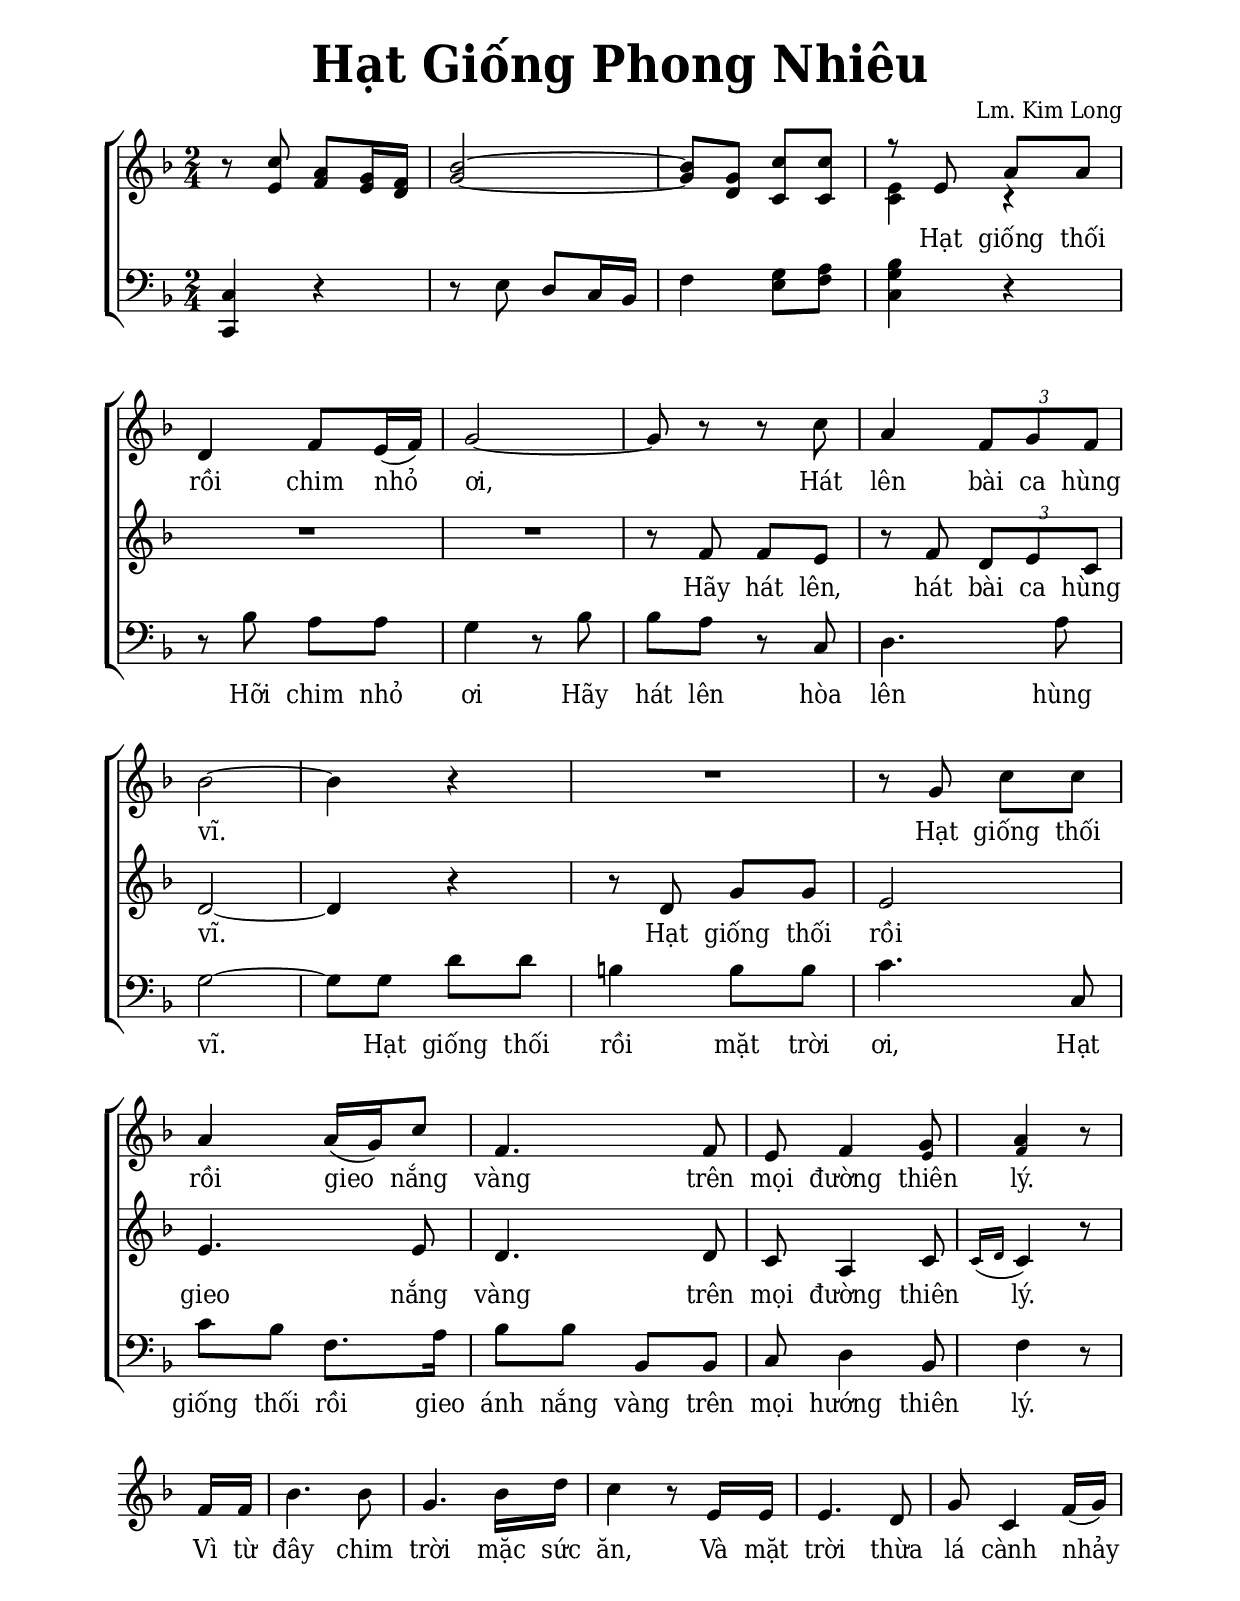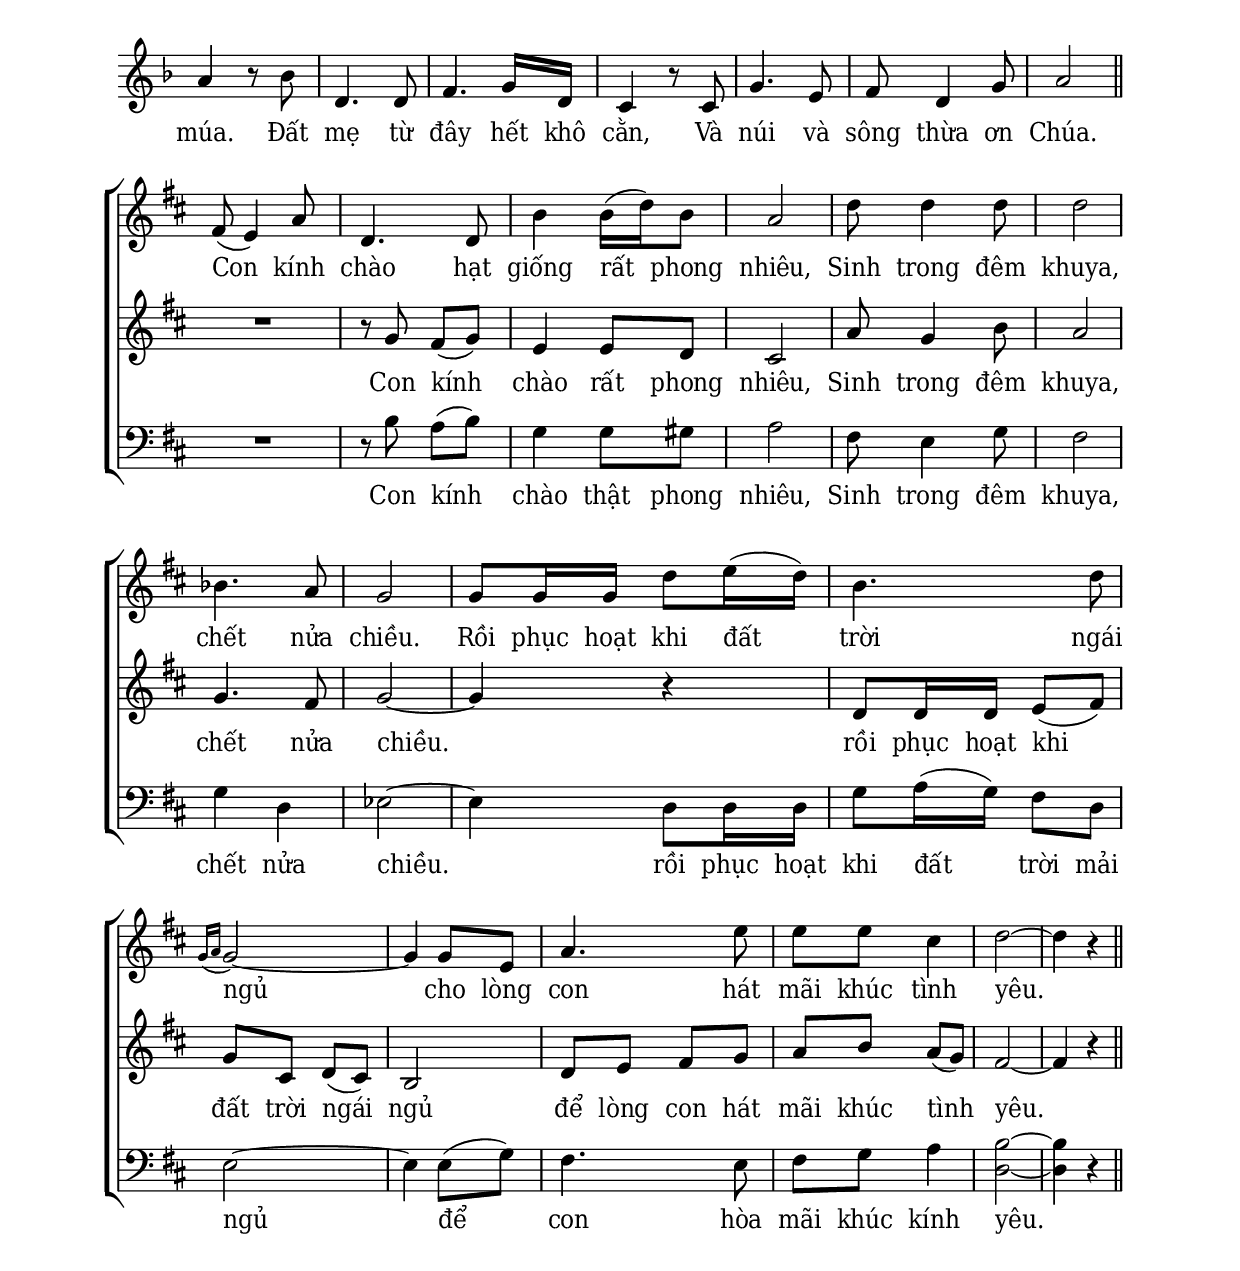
% Cài đặt chung
\version "2.22.1"
\include "english.ly"

\header {
  title = \markup { \fontsize #3 "Hạt Giống Phong Nhiêu" }
  composer = "Lm. Kim Long"
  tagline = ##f
}

% Đổi kích thước nốt cho bè phụ
notBePhu =
#(define-music-function (font-size music) (number? ly:music?)
   (for-some-music
     (lambda (m)
       (if (music-is-of-type? m 'rhythmic-event)
           (begin
             (set! (ly:music-property m 'tweaks)
                   (cons `(font-size . ,font-size)
                         (ly:music-property m 'tweaks)))
             #t)
           #f))
     music)
   music)

% Nhạc
nhacDiepKhucSop = \relative c'' {
  \set Staff.printKeyCancellation = ##f
  \set Staff.explicitKeySignatureVisibility = #end-of-line-invisible
  r8
  <<
    {
      c8 a g16 f |
      bf2 ~ |
      bf8 g c c
    }
    {
      e,8 f e16 d |
      g2 ~ |
      g8 d c c
    }
  >>
  <<
    {
      \voiceOne
      r8 e
    }
    \new Voice = "splitpart" {
	    \voiceTwo
      <e c>4
    }
  >>
  \oneVoice
  a8
  \tweak extra-offset #'(0 . 1)
  _\markup { \rest #"4" }
  a |
  d,4 f8 e16 (f) |
  g2 ~ |
  g8 r r c |
  a4 \tuplet 3/2 { f8 g f} |
  bf2 ~ |
  bf4 r |
  R2
  r8 g c c |
  a4 a16 (g) c8 |
  f,4. f8 |
  e8 f4 <g \tweak font-size -2 e>8 |
  <a \tweak font-size -2 f>4 r8 \bar "|"
  \break
  
  f16 f |
  bf4. bf8 |
  g4. bf16 d |
  c4 r8 e,16 e |
  e4. d8 |
  g c,4 f16 (g) |
  a4 r8 bf |
  d,4. d8 |
  f4. g16 d |
  c4 r8 c |
  g'4. e8 |
  f d4 g8 |
  a2 \bar "||" \break
  
  \key d \major
  fs8 (e4) a8 |
  d,4. d8 |
  b'4 b16 (d) b8 |
  a2 |
  d8 d4 d8 |
  d2 |
  bf4. a8 |
  g2 |
  g8 g16 g d'8 e16 (d) |
  b4. d8 |
  \slashedGrace { g,16 (a } g2) ~ |
  g4 g8 e |
  a4. e'8 |
  e e cs4 |
  d2 ~ |
  d4 r \bar "||"
}

nhacDiepKhucAlto = \relative c' {
  \set Staff.printKeyCancellation = ##f
  \set Staff.explicitKeySignatureVisibility = #end-of-line-invisible
  R2*6
  r8 f f e |
  r f \tuplet 3/2 { d8 e c } |
  d2 ~ |
  d4 r |
  r8 d g g |
  e2 |
  e4. e8 |
  d4. d8 |
  c a4 c8 |
  \slashedGrace { c16 (d } c4) r8
  r8
  
  R2*12
  \key d \major
  R2
  r8 g' fs (g) |
  e4 e8 d |
  cs2 |
  a'8 g4 b8 |
  a2 |
  g4. fs8 |
  g2 ~ |
  g4 r |
  d8 d16 d e8 (fs) |
  g cs, d (cs) |
  b2 |
  d8 e fs g |
  a b a (g) |
  fs2 ~ |
  fs4 r
}

nhacDiepKhucBas = \relative c {
  \set Staff.printKeyCancellation = ##f
  \set Staff.explicitKeySignatureVisibility = #end-of-line-invisible
  <c c,>4 r |
  r8 e d c16 bf |
  f'4 <g e>8 <a f> |
  <bf g c,>4 r |
  r8 bf a a |
  g4 r8 bf |
  bf a r c, |
  d4. a'8 |
  g2 ~ |
  g8 g d' d |
  b!4 b8 b |
  c4. c,8 |
  c'8 bf f8. a16 |
  bf8 bf bf, bf |
  c d4 bf8 |
  f'4r8
  r8
  
  R2*12
  \key d \major
  R2
  r8 b a (b) |
  g4 g8 gs |
  a2 |
  fs8 e4 g8 |
  fs2 |
  g4 d |
  ef2 ~ |
  ef4 d8 d16 d |
  g8 a16 (g) fs8 d |
  e2 ~ |
  e4 e8 (g) |
  fs4. e8 |
  fs g a4 |
  <b d,>2 ~ |
  <b d,>4 r
}

% Lời
loiDiepKhucSop = \lyricmode {
  \repeat unfold 8 { _ }
  Hạt giống thối rồi chim nhỏ ơi,
  Hát lên bài ca hùng vĩ.
  Hạt giống thối rồi
  gieo nắng vàng trên mọi đường thiên lý.
  Vì từ đây chim trời mặc sức ăn,
  Và mặt trời thừa lá cành nhảy múa.
  Đất mẹ từ đây hết khô cằn,
  Và núi và sông thừa ơn Chúa.
  Con kính chào hạt giống rất phong nhiêu,
  Sinh trong đêm khuya, chết nửa chiều.
  Rồi phục hoạt khi đất trời ngái ngủ
  cho lòng con hát mãi khúc tình yêu.
}

loiDiepKhucAlto = \lyricmode {
  Hãy hát lên, hát bài ca hùng vĩ.
  Hạt giống thối rồi gieo nắng vàng
  trên mọi đường thiên lý.
  
  Con kính chào rất phong nhiêu,
  Sinh trong đêm khuya, chết nửa chiều.
  rồi phục hoạt khi đất trời ngái ngủ
  để lòng con hát mãi khúc tình yêu.
}

loiDiepKhucBas = \lyricmode {
  \repeat unfold 9 { _ }
  Hỡi chim nhỏ ơi
  Hãy hát lên hòa lên hùng vĩ.
  Hạt giống thối rồi mặt trời ơi,
  Hạt giống thối rồi
  gieo ánh nắng vàng trên mọi hướng thiên lý.
  
  Con kính chào thật phong nhiêu,
  Sinh trong đêm khuya, chết nửa chiều.
  rồi phục hoạt khi đất trời mải ngủ
  để con hòa mãi khúc kính yêu.
}

% Dàn trang
\paper {
  #(set-paper-size "a4")
  top-margin = 15\mm
  bottom-margin = 20\mm
  left-margin = 20\mm
  right-margin = 20\mm
  indent = #0
  #(define fonts
    (make-pango-font-tree
      "Deja Vu Serif Condensed"
      "Deja Vu Serif Condensed"
      "Deja Vu Serif Condensed"
      (/ 20 20)))
  print-page-number = #f
  %page-count = #1
}

TongNhip = {
  \key f \major \time 2/4
  \set Timing.beamExceptions = #'()
  \set Timing.baseMoment = #(ly:make-moment 1/4)
  \set Timing.beatStructure = #'(1 1)
}

% Đổi kích thước nốt cho bè phụ
notBePhu =
#(define-music-function (font-size music) (number? ly:music?)
   (for-some-music
     (lambda (m)
       (if (music-is-of-type? m 'rhythmic-event)
           (begin
             (set! (ly:music-property m 'tweaks)
                   (cons `(font-size . ,font-size)
                         (ly:music-property m 'tweaks)))
             #t)
           #f))
     music)
   music)

\score {
  \new ChoirStaff <<
    \new Staff <<
        \clef treble
        \new Voice = beSop {
          \TongNhip \nhacDiepKhucSop
        }
      \new Lyrics \lyricsto beSop \loiDiepKhucSop
    >>
    \new Staff <<
        \clef treble
        \new Voice = beAlto {
          \TongNhip \nhacDiepKhucAlto
        }
      \new Lyrics \lyricsto beAlto \loiDiepKhucAlto
    >>
    \new Staff <<
        \clef "bass"
        \new Voice = beBas {
          \TongNhip \nhacDiepKhucBas
        }
      \new Lyrics \lyricsto beBas \loiDiepKhucBas
    >>
  >>
  \layout {
    \override Lyrics.LyricSpace.minimum-distance = #1.5
    \override Score.BarNumber.break-visibility = ##(#f #f #f)
    \override Score.SpacingSpanner.uniform-stretching = ##t
    \context {
      \Staff \RemoveEmptyStaves
      \override VerticalAxisGroup.remove-first = ##t
    }
  }
}
